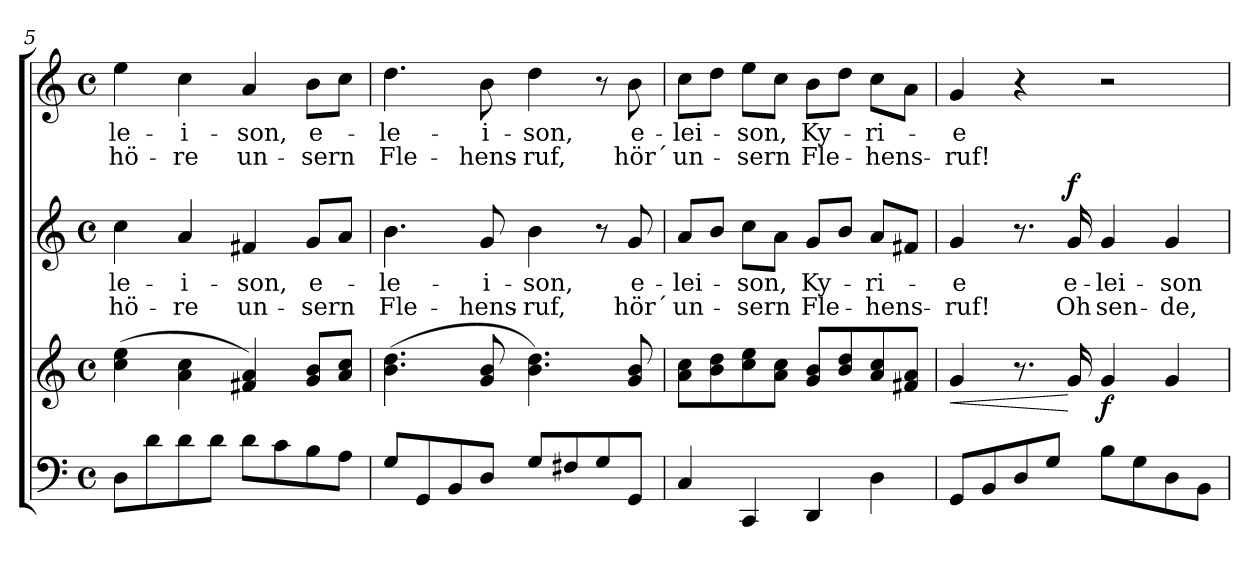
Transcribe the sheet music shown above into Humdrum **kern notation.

**kern	**kern	**dynam	**kern	**text	**text	**dynam	**kern	**text	**text
*part3	*part3	*part3	*part2	*part2	*part2	*part2	*part1	*part1	*part1
*staff4	*staff3	*staff3/4	*staff2	*staff2	*staff2	*staff2	*staff1	*staff1	*staff1
!!LO:LB:g=z
*clefF4	*clefG2	*	*clefG2	*	*	*	*clefG2	*	*
*k[]	*k[]	*	*k[]	*	*	*	*k[]	*	*
*C:	*C:	*	*C:	*	*	*	*C:	*	*
*M4/4	*M4/4	*	*M4/4	*	*	*	*M4/4	*	*
*met(c)	*met(c)	*	*met(c)	*	*	*	*met(c)	*	*
=5	=5	=5	=5	=5	=5	=5	=5	=5	=5
!	!	!	!	!LO:LY:b	!LO:LY:b	!	!	!LO:LY:b	!LO:LY:b
8D\L	(>4cc\ 4ee\	.	4cc\	-le-	hö-	.	4ee\	-le-	hö-
8d\	.	.	.	.	.	.	.	.	.
!	!	!	!	!LO:LY:b	!LO:LY:b	!	!	!LO:LY:b	!LO:LY:b
8d\	4a\ 4cc\	.	4a/	-i-	-re	.	4cc\	-i-	-re
8d\J	.	.	.	.	.	.	.	.	.
!	!	!	!	!LO:LY:b	!LO:LY:b	!	!	!LO:LY:b	!LO:LY:b
8d\L	4f#X/ 4a/)	.	4f#X/	-son,	un-	.	4a/	-son,	un-
8c\	.	.	.	.	.	.	.	.	.
!	!	!	!	!LO:LY:b	!LO:LY:b	!	!	!LO:LY:b	!LO:LY:b
8B\	8g/ 8b/L	.	8g/L	e-	-sern	.	8b\L	e-	-sern
8A\J	8a/ 8cc/J	.	8a/J	.	.	.	8cc\J	.	.
=6	=6	=6	=6	=6	=6	=6	=6	=6	=6
!	!	!	!	!LO:LY:b	!LO:LY:b	!	!	!LO:LY:b	!LO:LY:b
8G/L	(>4.b\ 4.dd\	.	4.b\	-le-	Fle-	.	4.dd\	-le-	Fle-
8GG/	.	.	.	.	.	.	.	.	.
8BB/	.	.	.	.	.	.	.	.	.
!	!	!	!	!LO:LY:b	!LO:LY:b	!	!	!LO:LY:b	!LO:LY:b
8D/J	8g/ 8b/	.	8g/	-i-	-hens-	.	8b\	-i-	-hens-
!	!	!	!	!LO:LY:b	!LO:LY:b	!	!	!LO:LY:b	!LO:LY:b
8G/L	4.b\ 4.dd\)	.	4b\	-son,	-ruf,	.	4dd\	-son,	-ruf,
8F#X/	.	.	.	.	.	.	.	.	.
8G/	.	.	8r	.	.	.	8r	.	.
!	!	!	!	!LO:LY:b	!LO:LY:b	!	!	!LO:LY:b	!LO:LY:b
8GG/J	8g/ 8b/	.	8g/	e-	hör´	.	8b\	e-	hör´
=7	=7	=7	=7	=7	=7	=7	=7	=7	=7
!	!	!	!	!LO:LY:b	!LO:LY:b	!	!	!LO:LY:b	!LO:LY:b
4C/	8a\ 8cc\L	.	8a/L	-lei-	un-	.	8cc\L	-lei-	un-
.	8b\ 8dd\	.	8b/J	.	.	.	8dd\J	.	.
!	!	!	!	!LO:LY:b	!LO:LY:b	!	!	!LO:LY:b	!LO:LY:b
4CC/	8cc\ 8ee\	.	8cc\L	-son,	-sern	.	8ee\L	-son,	-sern
.	8a\ 8cc\J	.	8a\J	.	.	.	8cc\J	.	.
!	!	!	!	!LO:LY:b	!LO:LY:b	!	!	!LO:LY:b	!LO:LY:b
4DD/	8g/ 8b/L	.	8g/L	Ky-	Fle-	.	8b\L	Ky-	Fle-
.	8b/ 8dd/	.	8b/J	.	.	.	8dd\J	.	.
!	!	!	!	!LO:LY:b	!LO:LY:b	!	!	!LO:LY:b	!LO:LY:b
4D\	8a/ 8cc/	.	8a/L	-ri-	-hens-	.	8cc\L	-ri-	-hens-
.	8f#X/ 8a/J	.	8f#X/J	.	.	.	8a\J	.	.
=8	=8	=8	=8	=8	=8	=8	=8	=8	=8
!	!	!LO:HP:b	!	!LO:LY:b	!LO:LY:b	!	!	!LO:LY:b	!LO:LY:b
8GG/L	4g/	<	4g/	-e	-ruf!	.	4g/	-e	-ruf!
8BB/	.	.	.	.	.	.	.	.	.
8D/	8.r	.	8.r	.	.	.	4r	.	.
8G/J	.	.	.	.	.	.	.	.	.
!	!	!	!	!LO:LY:b	!LO:LY:b	!LO:DY:a	!	!	!
.	16g/	[	16g/	e-	Oh	f	.	.	.
!	!	!LO:DY:b	!	!LO:LY:b	!LO:LY:b	!	!	!	!
8B\L	4g/	f	4g/	-lei-	sen-	.	2r	.	.
8G\	.	.	.	.	.	.	.	.	.
!	!	!	!	!LO:LY:b	!LO:LY:b	!	!	!	!
8D\	4g/	.	4g/	-son	-de,	.	.	.	.
8BB\J	.	.	.	.	.	.	.	.	.
=	=	=	=	=	=	=	=	=	=
*-	*-	*-	*-	*-	*-	*-	*-	*-	*-
